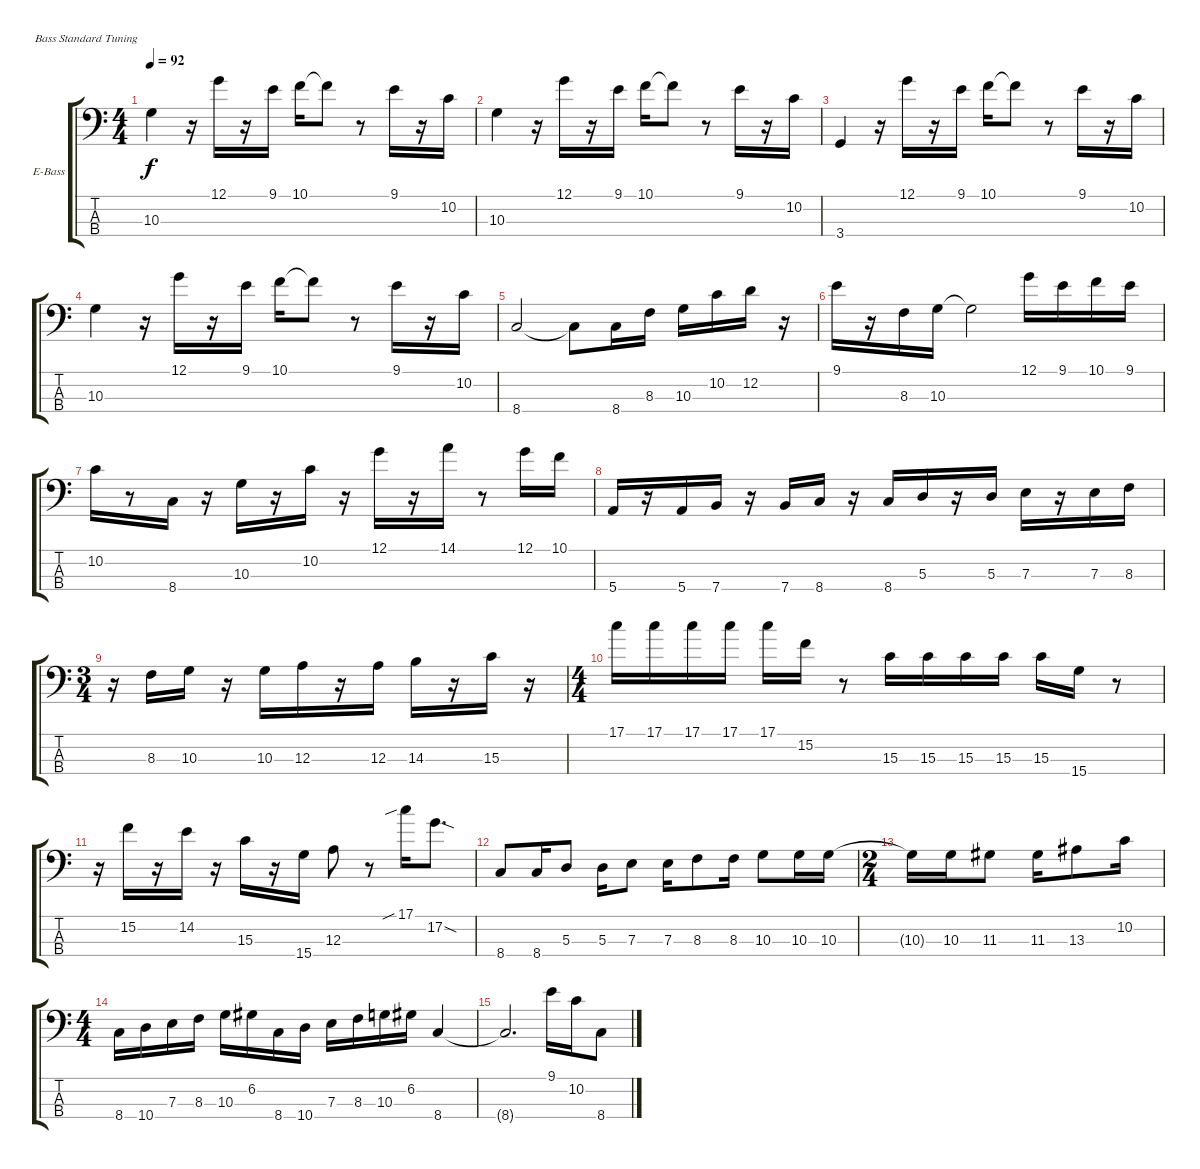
\defaultSystemsLayout 4
\bracketExtendMode groupsimilarinstruments
\firstSystemTrackNameOrientation horizontal
\otherSystemsTrackNameOrientation horizontal
\track ("Electric Bass (Rutherford)" "E-Bass") {instrument electricbassfinger}
\staff {score tabs}
\tuning (G2 D2 A1 E1)
\ts (4 4)
\tempo 92
\clef f4
\ks c
10.3.4{dy f} r.16 12.1.16 r.16 9.1.16 10.1.16 10.1{t}.8 r.8 9.1.16 r.16 10.2.16 |
10.3.4 r.16 12.1.16 r.16 9.1.16 10.1.16 10.1{t}.8 r.8 9.1.16 r.16 10.2.16 |
3.4.4 r.16 12.1.16 r.16 9.1.16 10.1.16 10.1{t}.8 r.8 9.1.16 r.16 10.2.16 |
10.3.4 r.16 12.1.16 r.16 9.1.16 10.1.16 10.1{t}.8 r.8 9.1.16 r.16 10.2.16 |
8.4.2 8.4{t}.8 8.4.16 8.3.16 10.3.16 10.2.16 12.2.16 r.16 |
9.1.16 r.16 8.3.16 10.3.16 10.3{t}.2 12.1.16 9.1.16 10.1.16 9.1.16 |
10.2.16 r.8 8.4.16 r.16 10.3.16 r.16 10.2.16 r.16 12.1.16 r.16 14.1.16 r.8 12.1.16 10.1.16 |
5.4.16 r.16 5.4.16 7.4.16 r.16 7.4.16 8.4.16 r.16 8.4.16 5.3.16 r.16 5.3.16 7.3.16 r.16 7.3.16 8.3.16 |
\ts (3 4)
r.16 8.3.16 10.3.16 r.16 10.3.16 12.3.16 r.16 12.3.16 14.3.16 r.16 15.3.16 r.16 |
\ts (4 4)
17.1.16 17.1.16 17.1.16 17.1.16 17.1.16 15.2.16 r.8 15.3.16 15.3.16 15.3.16 15.3.16 15.3.16 15.4.16 r.8 |
r.16 15.2.16 r.16 14.2.16 r.16 15.3.16 r.16 15.4.16 12.3.8 r.8 17.1{sib}.16 17.2{sod}.8{d} |
8.4.8 8.4.16 5.3.8 5.3.16 7.3.8 7.3.16 8.3.8 8.3.16 10.3.8 10.3.16 10.3.16 |
\ts (2 4)
10.3{t}.16 10.3.16 11.3.8 11.3.16 13.3.8 10.2.16 |
\ts (4 4)
8.4.16 10.4.16 7.3.16 8.3.16 10.3.16 6.2.16 8.4.16 10.4.16 7.3.16 8.3.16 10.3.16 6.2.16 8.4.4 |
8.4{t}.2{d} 9.1.16 10.2.16 8.4.8
